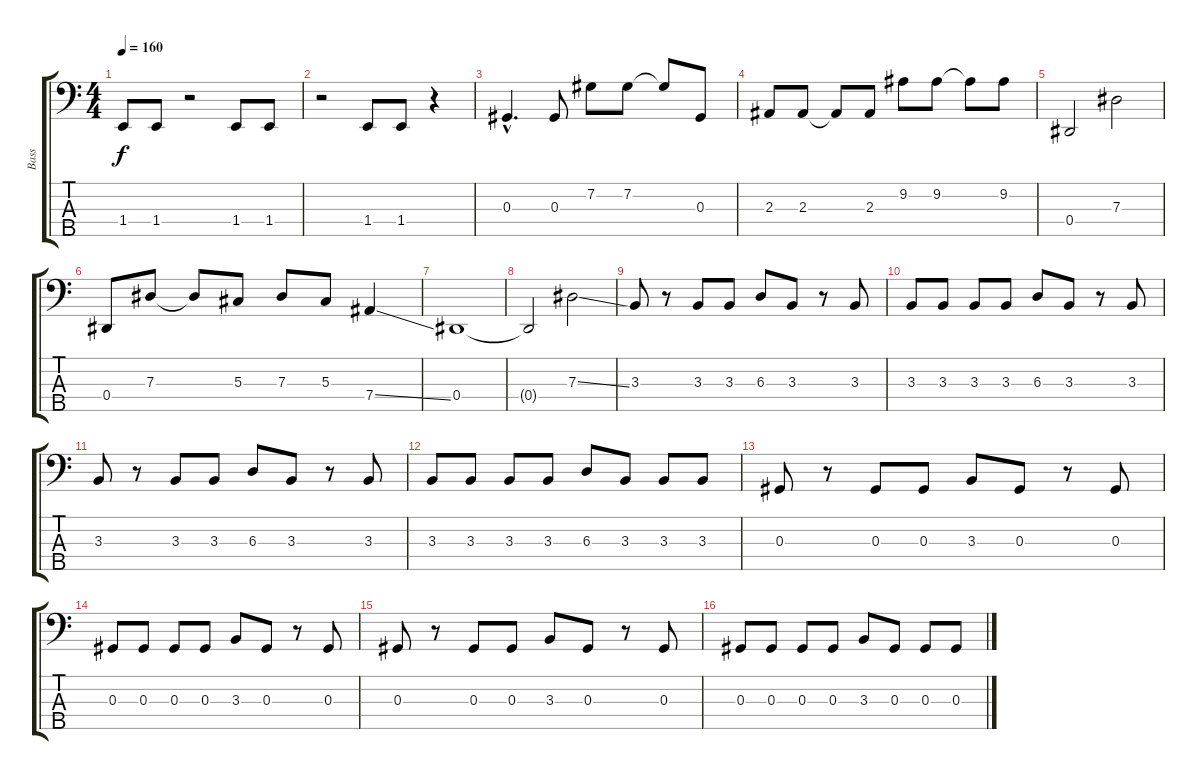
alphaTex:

\track ("Bass" "Bass") {instrument electricbassfinger}
\staff {score tabs}
\tuning (Gb2 Db2 Ab1 Eb1 Bb0) {hide}
\ts (4 4)
\tempo 160
\clef f4
\ks c
1.4.8{dy f} 1.4.8 r.2 1.4.8 1.4.8 |
r.2 1.4.8 1.4.8 r.4 |
0.3{hac}.4{d} 0.3.8 7.2.8 7.2.8 7.2{t}.8 0.3.8 |
2.3.8 2.3.8 2.3{t}.8 2.3.8 9.2.8 9.2.8 9.2{t}.8 9.2.8 |
0.4.2 7.3.2 |
0.4.8 7.3.8 7.3{t}.8 5.3.8 7.3.8 5.3.8 7.4{ss}.4 |
0.4.1 |
0.4{t}.2 7.3{ss}.2 |
3.3.8 r.8 3.3.8 3.3.8 6.3.8 3.3.8 r.8 3.3.8 |
3.3.8 3.3.8 3.3.8 3.3.8 6.3.8 3.3.8 r.8 3.3.8 |
3.3.8 r.8 3.3.8 3.3.8 6.3.8 3.3.8 r.8 3.3.8 |
3.3.8 3.3.8 3.3.8 3.3.8 6.3.8 3.3.8 3.3.8 3.3.8 |
0.3.8 r.8 0.3.8 0.3.8 3.3.8 0.3.8 r.8 0.3.8 |
0.3.8 0.3.8 0.3.8 0.3.8 3.3.8 0.3.8 r.8 0.3.8 |
0.3.8 r.8 0.3.8 0.3.8 3.3.8 0.3.8 r.8 0.3.8 |
0.3.8 0.3.8 0.3.8 0.3.8 3.3.8 0.3.8 0.3.8 0.3.8
